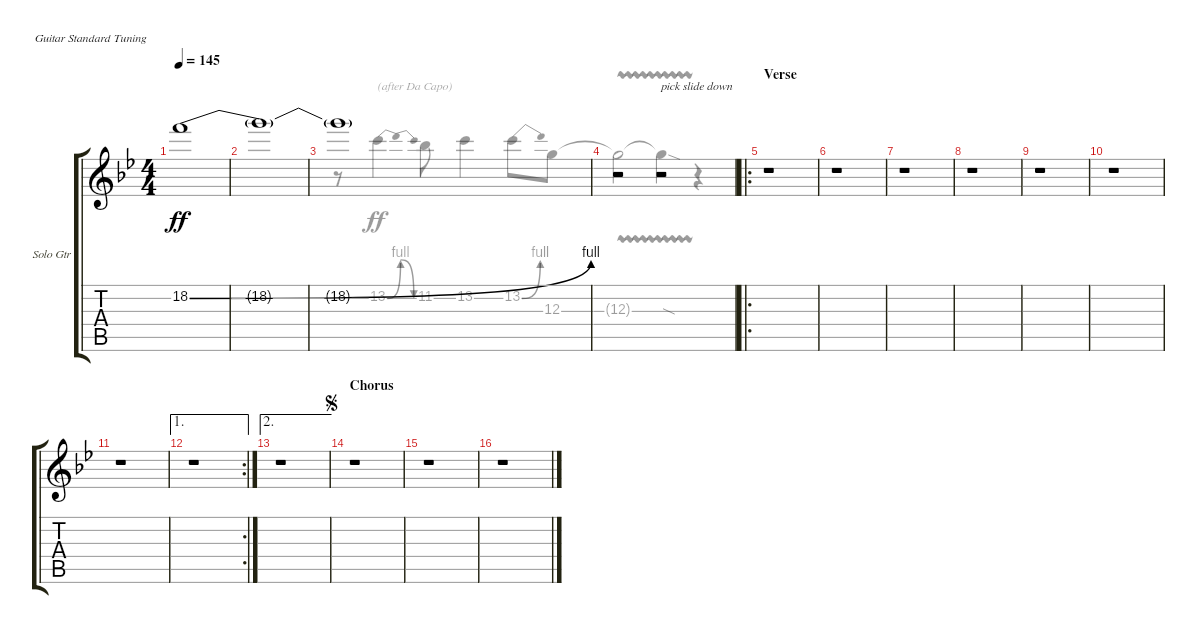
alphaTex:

\defaultSystemsLayout 4
\bracketExtendMode groupsimilarinstruments
\firstSystemTrackNameOrientation horizontal
\otherSystemsTrackNameOrientation horizontal
\track ("Guitar 2: Solo" "Solo Gtr") {instrument distortionguitar}
\staff {score tabs}
\tuning (E4 B3 G3 D3 A2 E2)
\voice
\ts (4 4)
\tempo 145
\clef g2
\scale
0.36374
\ks gminor
18.2{be (bend 0 0 1.2 4)}.1{dy ff instrument distortionguitar} |
\scale
0.229621 18.2{t}.1 |
\scale
0.406574 18.2{t}.1 |
\scale
0.313131 r.2 r.2{txt "pick slide down"} |
\ro
\section ("" "Verse")
\scale
0.373737 r.1 |
\scale
0.313131 r.1 |
\scale
0.333333 r.1 |
\scale
0.333333 r.1 |
\scale
0.333333 r.1 |
\scale
0.322917 r.1 |
\scale
0.322917 r.1 |
\ae 1
\rc 2
\scale
0.354167 r.1 |
\ae 2
\scale
0.333333 r.1 |
\section ("" "Chorus")
\jump segno
\scale
0.333333 r.1 |
\scale
0.333333 r.1 |
\scale
0.333333 r.1
\voice
\clef g2
\ottava regular
\simile none
\scale
0.36374
\ks gminor
|
\scale
0.229621 |
\scale
0.406574 r.8 13.2{be (bendrelease 9.6 0 15 4 22.8 4 30 0)}.4{txt "(after Da Capo)"} 11.2.8 13.2.4 13.2{be (bend 7.199999999999999 0 15 4)}.8 12.3.8 |
\scale
0.313131 12.3{vw t}.2 12.3{vw sod t}.4 r.4 |
\scale
0.373737 |
\scale
0.313131 |
\scale
0.333333 |
\scale
0.333333 |
\scale
0.333333 |
\scale
0.322917 |
\scale
0.322917 |
\scale
0.354167 |
\scale
0.333333 |
\scale
0.333333 |
\scale
0.333333 |
\scale
0.333333
